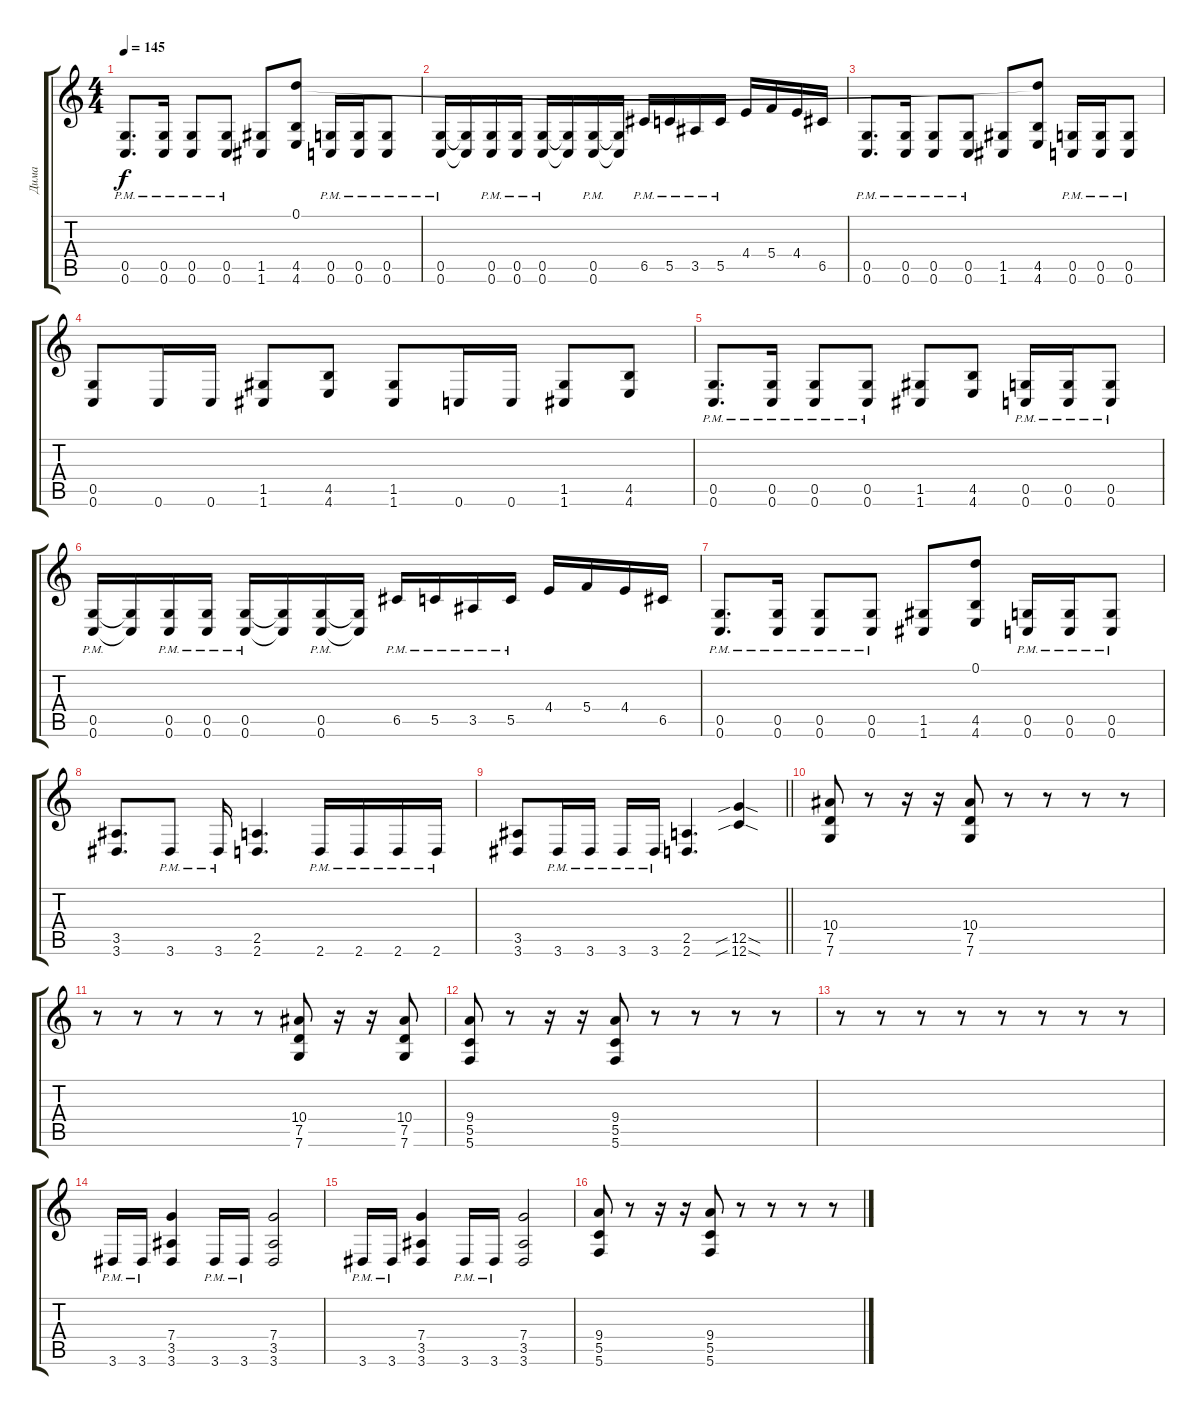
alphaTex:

\track ("Дима" "Дима") {instrument distortionguitar}
\staff {score tabs}
\tuning (D4 A3 F3 C3 G2 C2) {hide}
\ts (4 4)
\tempo 145
\clef g2
\ks c
(0.5{pm} 0.6{pm}).8{d dy f} (0.5{pm} 0.6{pm}).16 (0.5{pm} 0.6{pm}).8 (0.5{pm} 0.6{pm}).8 (1.5 1.6).8 (0.1 4.5 4.6).8 (0.5{pm} 0.6{pm}).16 (0.5{pm} 0.6{pm}).16 (0.5{pm} 0.6{pm}).8 |
(0.5{pm} 0.6{pm}).16 (0.5{t} 0.6{t}).16 (0.5{pm} 0.6{pm}).16 (0.5{pm} 0.6{pm}).16 (0.5{pm} 0.6{pm}).16 (0.5{t} 0.6{t}).16 (0.5{pm} 0.6{pm}).16 (0.5{t} 0.6{t}).16 6.5{pm}.16 5.5{pm}.16 3.5{pm}.16 5.5{pm}.16 4.4.16 5.4.16 4.4.16 6.5.16 |
(0.5{pm} 0.6{pm}).8{d} (0.5{pm} 0.6{pm}).16 (0.5{pm} 0.6{pm}).8 (0.5{pm} 0.6{pm}).8 (1.5 1.6).8 (0.1{t} 4.5 4.6).8 (0.5{pm} 0.6{pm}).16 (0.5{pm} 0.6{pm}).16 (0.5{pm} 0.6{pm}).8 |
(0.5 0.6).8 0.6.16 0.6.16 (1.5 1.6).8 (4.5 4.6).8 (1.5 1.6).8 0.6.16 0.6.16 (1.5 1.6).8 (4.5 4.6).8 |
(0.5{pm} 0.6{pm}).8{d} (0.5{pm} 0.6{pm}).16 (0.5{pm} 0.6{pm}).8 (0.5{pm} 0.6{pm}).8 (1.5 1.6).8 (4.5 4.6).8 (0.5{pm} 0.6{pm}).16 (0.5{pm} 0.6{pm}).16 (0.5{pm} 0.6{pm}).8 |
(0.5{pm} 0.6{pm}).16 (0.5{t} 0.6{t}).16 (0.5{pm} 0.6{pm}).16 (0.5{pm} 0.6{pm}).16 (0.5{pm} 0.6{pm}).16 (0.5{t} 0.6{t}).16 (0.5{pm} 0.6{pm}).16 (0.5{t} 0.6{t}).16 6.5{pm}.16 5.5{pm}.16 3.5{pm}.16 5.5{pm}.16 4.4.16 5.4.16 4.4.16 6.5.16 |
(0.5{pm} 0.6{pm}).8{d} (0.5{pm} 0.6{pm}).16 (0.5{pm} 0.6{pm}).8 (0.5{pm} 0.6{pm}).8 (1.5 1.6).8 (0.1 4.5 4.6).8 (0.5{pm} 0.6{pm}).16 (0.5{pm} 0.6{pm}).16 (0.5{pm} 0.6{pm}).8 |
(3.5 3.6).8{d} 3.6{pm}.8 3.6{pm}.16 (2.5 2.6).4{d} 2.6{pm}.16 2.6{pm}.16 2.6{pm}.16 2.6{pm}.16 |
\barLineRight lightlight
(3.5 3.6).8 3.6{pm}.16 3.6{pm}.16 3.6{pm}.16 3.6{pm}.16 (2.5 2.6).4{d} (12.5{sib sod} 12.6{sib sod}).4 |
(10.4 7.5 7.6).8 r.8 r.16 r.16 (10.4 7.5 7.6).8 r.8 r.8 r.8 r.8 |
r.8 r.8 r.8 r.8 r.8 (10.4 7.5 7.6).8 r.16 r.16 (10.4 7.5 7.6).8 |
(9.4 5.5 5.6).8 r.8 r.16 r.16 (9.4 5.5 5.6).8 r.8 r.8 r.8 r.8 |
r.8 r.8 r.8 r.8 r.8 r.8 r.8 r.8 |
3.6{pm}.16 3.6{pm}.16 (7.4 3.5 3.6).4 3.6{pm}.16 3.6{pm}.16 (7.4 3.5 3.6).2 |
3.6{pm}.16 3.6{pm}.16 (7.4 3.5 3.6).4 3.6{pm}.16 3.6{pm}.16 (7.4 3.5 3.6).2 |
(9.4 5.5 5.6).8 r.8 r.16 r.16 (9.4 5.5 5.6).8 r.8 r.8 r.8 r.8
